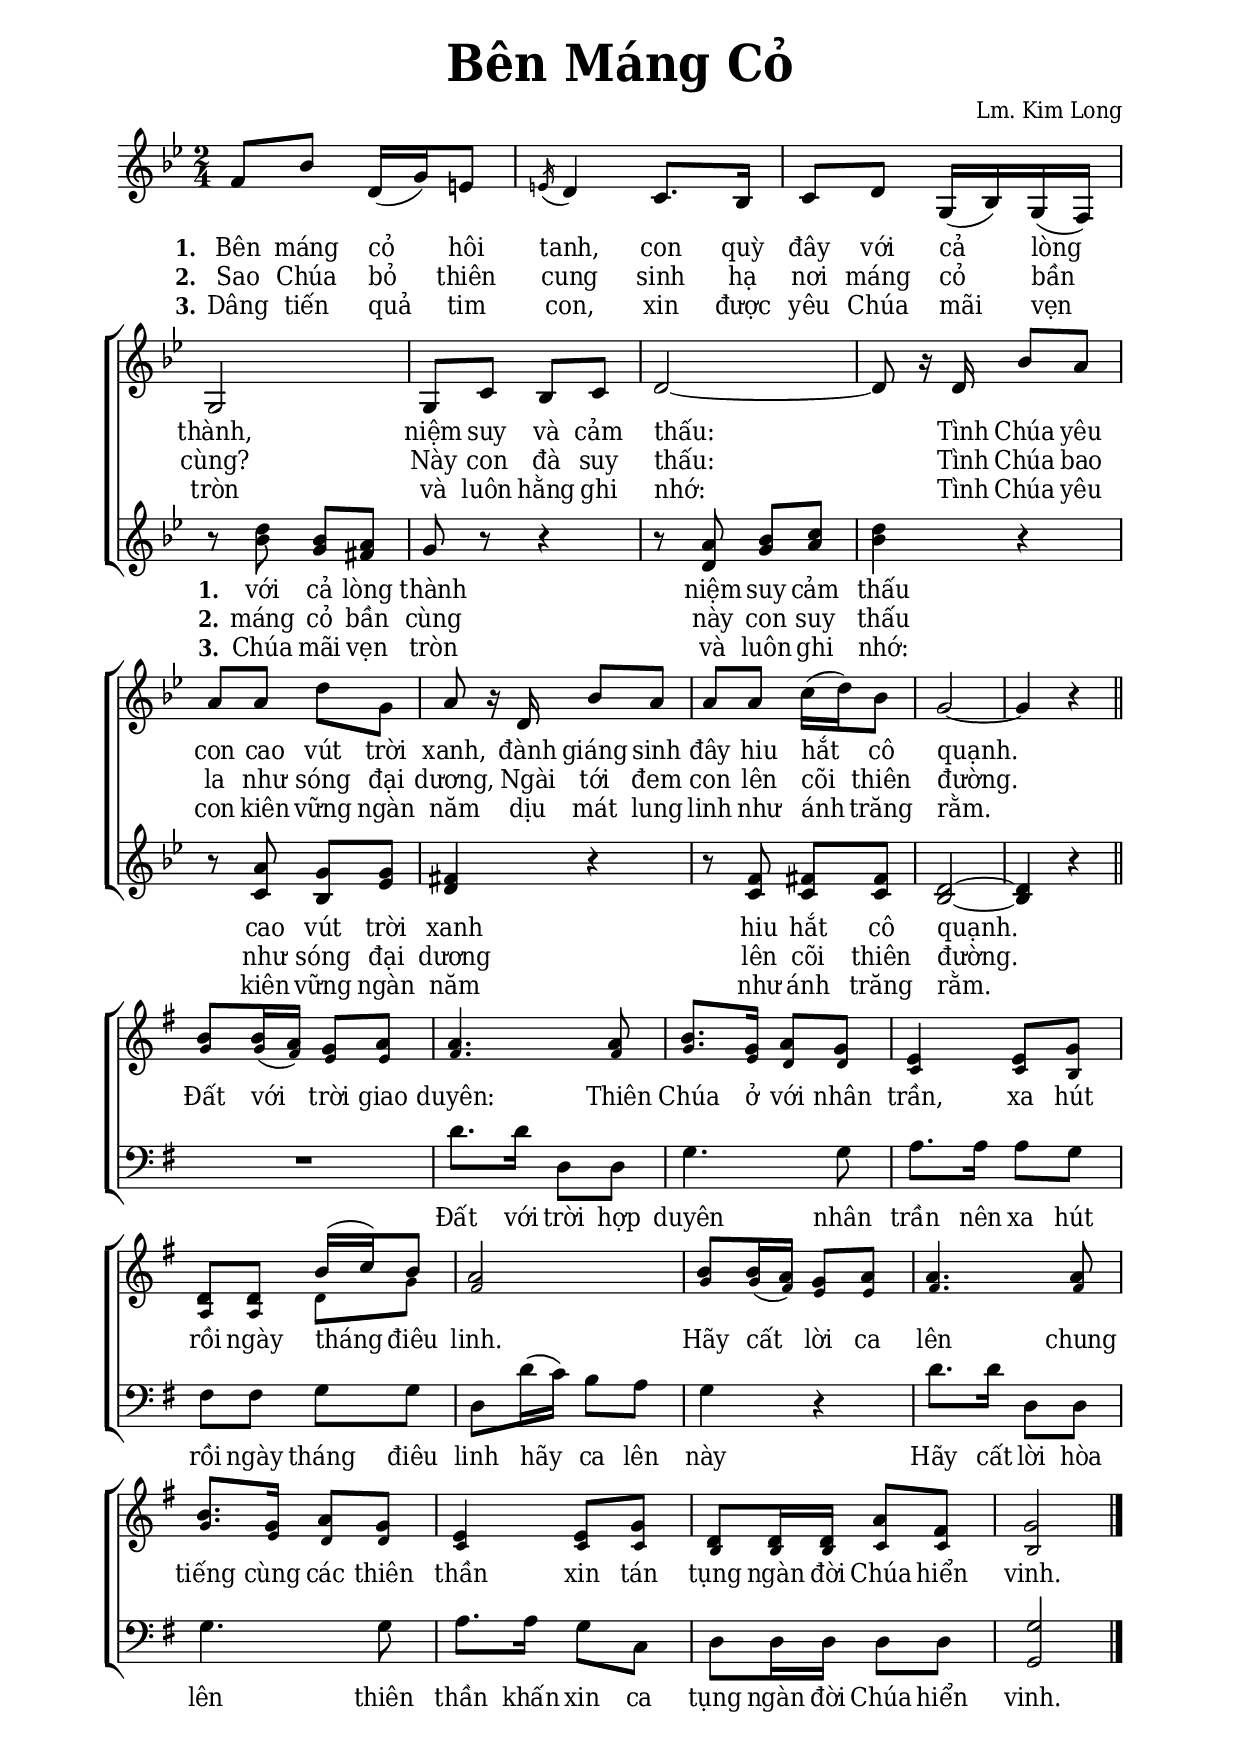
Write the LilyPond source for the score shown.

% Cài đặt chung
\version "2.22.1"
\include "english.ly"

\header {
  title = \markup { \fontsize #3 "Bên Máng Cỏ" }
  composer = "Lm. Kim Long"
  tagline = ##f
}

% Nhạc
nhacDiepKhucSop = \relative c' {
  f8 bf d,16 (g) e!8 |
  \slashedGrace { e16 ( } d4) c8. bf16 |
  c8 d g,16 (bf) g (f) | \break
  g2 |
  g8 c bf c |
  d2 ~ |
  d8 r16 d bf'8 a |
  a a d g, |
  a r16 d, bf'8 a |
  a a c16 (d) bf8 |
  g2 ~ |
  g4 r \bar "||" \break
  
  \set Staff.printKeyCancellation = ##f
  \set Staff.explicitKeySignatureVisibility = #end-of-line-invisible
  \override Staff.TimeSignature.break-visibility = #end-of-line-invisible
  \key g \major
  %\time 2/4
  b8 b16 (a) g8 a |
  a4. a8 |
  b8. g16 a8 g |
  e4 e8 g |
  d d b'16 (c) b8 |
  a2 |
  b8 b16 (a) g8 a |
  a4. a8 |
  b8. g16 a8 g |
  e4 e8 g |
  d8 d16 d a'8 fs |
  g2 \bar "|."
}

nhacDiepKhucAlto = \relative c'' {
  R2*12
  
  \set Staff.printKeyCancellation = ##f
  \set Staff.explicitKeySignatureVisibility = #end-of-line-invisible
  \override Staff.TimeSignature.break-visibility = #end-of-line-invisible
  \key g \major
  g8 g16 (fs) e8 e |
  fs4. fs8 |
  g8. e16 d8 d |
  c4 c8 b |
  a a d [g] |
  fs2 |
  g8 g16 (fs) e8 e |
  fs4. fs8 |
  g8. e16 d8 d |
  c4 c8 c |
  b b16 b c8 c |
  b2
}

nhacDiepKhucTenor = \relative c'' {
  R2*3
  r8 d bf a |
  g r8 r4 |
  r8 a bf c |
  d4 r |
  r8 a g g |
  fs4 r |
  r8 f fs fs |
  d2 ~ |
  d4 r |
  
  \set Staff.printKeyCancellation = ##f
  \set Staff.explicitKeySignatureVisibility = #end-of-line-invisible
  \set Staff.explicitClefVisibility = #end-of-line-invisible
  \key g \major
  \clef bass
  R2
  d8. d16 d,8 d |
  g4. g8 |
  a8. a16 a8 g |
  fs fs g g |
  d d'16 (c) b8 a |
  g4 r |
  d'8. d16 d,8 d |
  g4. g8 |
  a8. a16 g8 c, |
  d8 d16 d d8 d |
  <g g,>2
}

nhacDiepKhucBas = \relative c'' {
  R2*3
  r8 bf g fs |
  g r r4 |
  r8 d g a |
  bf4 r |
  r8 c, bf ef |
  d4 r |
  r8 c c c |
  bf2 ~ |
  bf4 r |
}

% Lời
loiPhienKhucSopMot = \lyricmode {
  \set stanza = "1."
  Bên máng cỏ hôi tanh,
  con quỳ đây với cả lòng thành,
  niệm suy và cảm thấu:
  Tình Chúa yêu con cao vút trời xanh,
  đành giáng sinh đây hiu hắt cô quạnh.
  
  Đất với trời giao duyên:
  Thiên Chúa ở với nhân trần,
  xa hút rồi ngày tháng điêu linh.
  Hãy cất lời ca lên chung tiếng cùng các thiên thần
  xin tán tụng ngàn đời Chúa hiển vinh.
}

loiPhienKhucSopHai = \lyricmode {
  \set stanza = "2."
  Sao Chúa bỏ thiên cung
  sinh hạ nơi máng cỏ bần cùng?
  Này con đà suy thấu:
  Tình Chúa bao la như sóng đại dương,
  Ngài tới đem con lên cõi thiên đường.
}

loiPhienKhucSopBa = \lyricmode {
  \set stanza = "3."
  Dâng tiến quả tim con,
  xin được yêu Chúa mãi vẹn tròn
  và luôn hằng ghi nhớ:
  Tình Chúa yêu con kiên vững ngàn năm
  dịu mát lung linh như ánh trăng rằm.
}

loiPhienKhucBasMot = \lyricmode {
  \set stanza = "1."
  với cả lòng thành
  niệm suy cảm thấu
  cao vút trời xanh
  hiu hắt cô quạnh.
  
  Đất với trời hợp duyên
  nhân trần nên xa hút rồi ngày tháng điêu linh
  hãy ca lên này
  Hãy cất lời hòa lên
  thiên thần khấn xin ca tụng ngàn đời Chúa hiển vinh.
}

loiPhienKhucBasHai = \lyricmode {
  \set stanza = "2."
  máng cỏ bần cùng
  này con suy thấu
  như sóng đại dương
  lên cõi thiên đường.
}

loiPhienKhucBasBa = \lyricmode {
  \set stanza = "3."
  Chúa mãi vẹn tròn
  và luôn ghi nhớ:
  kiên vững ngàn năm
  như ánh trăng rằm.
}


% Dàn trang
\paper {
  #(set-paper-size "a4")
  top-margin = 5\mm
  bottom-margin = 5\mm
  left-margin = 20\mm
  right-margin = 20\mm
  indent = #0
  #(define fonts
    (make-pango-font-tree
      "Deja Vu Serif Condensed"
      "Deja Vu Serif Condensed"
      "Deja Vu Serif Condensed"
      (/ 20 20)))
  print-page-number = #f
  page-count = #1
}

TongNhip = {
  \key bf \major \time 2/4
  \set Timing.beamExceptions = #'()
  \set Timing.baseMoment = #(ly:make-moment 1/4)
  \set Timing.beatStructure = #'(1 1)
}

% Đổi kích thước nốt cho bè phụ
notBePhu =
#(define-music-function (font-size music) (number? ly:music?)
   (for-some-music
     (lambda (m)
       (if (music-is-of-type? m 'rhythmic-event)
           (begin
             (set! (ly:music-property m 'tweaks)
                   (cons `(font-size . ,font-size)
                         (ly:music-property m 'tweaks)))
             #t)
           #f))
     music)
   music)

\score {
  \new ChoirStaff <<
    \new Staff \with {
        \consists "Merge_rests_engraver"
        printPartCombineTexts = ##f
      }
      <<
      \new Voice \TongNhip \partCombine 
        \nhacDiepKhucSop
        \notBePhu -2 { \nhacDiepKhucAlto }
      \new NullVoice = beSop \nhacDiepKhucSop
      \new Lyrics \lyricsto beSop \loiPhienKhucSopMot
      \new Lyrics \lyricsto beSop \loiPhienKhucSopHai
      \new Lyrics \lyricsto beSop \loiPhienKhucSopBa
      >>
    \new Staff \with {
        \consists "Merge_rests_engraver"
        printPartCombineTexts = ##f
      }
      <<
        \clef treble
        \new Voice \TongNhip \partCombine 
          \nhacDiepKhucTenor
          \nhacDiepKhucBas
        \new NullVoice = beBas \nhacDiepKhucTenor
        \new Lyrics \lyricsto beBas \loiPhienKhucBasMot
        \new Lyrics \lyricsto beBas \loiPhienKhucBasHai
        \new Lyrics \lyricsto beBas \loiPhienKhucBasBa
    >>
  >>
  \layout {
    %\override Lyrics.LyricSpace.minimum-distance = #0.6
    %\override LyricHyphen.minimum-distance = #0.6
    \override Score.BarNumber.break-visibility = ##(#f #f #f)
    \override Score.SpacingSpanner.uniform-stretching = ##t
    \context {
      \Staff \RemoveEmptyStaves
      \override VerticalAxisGroup.remove-first = ##t
    }
  }
}